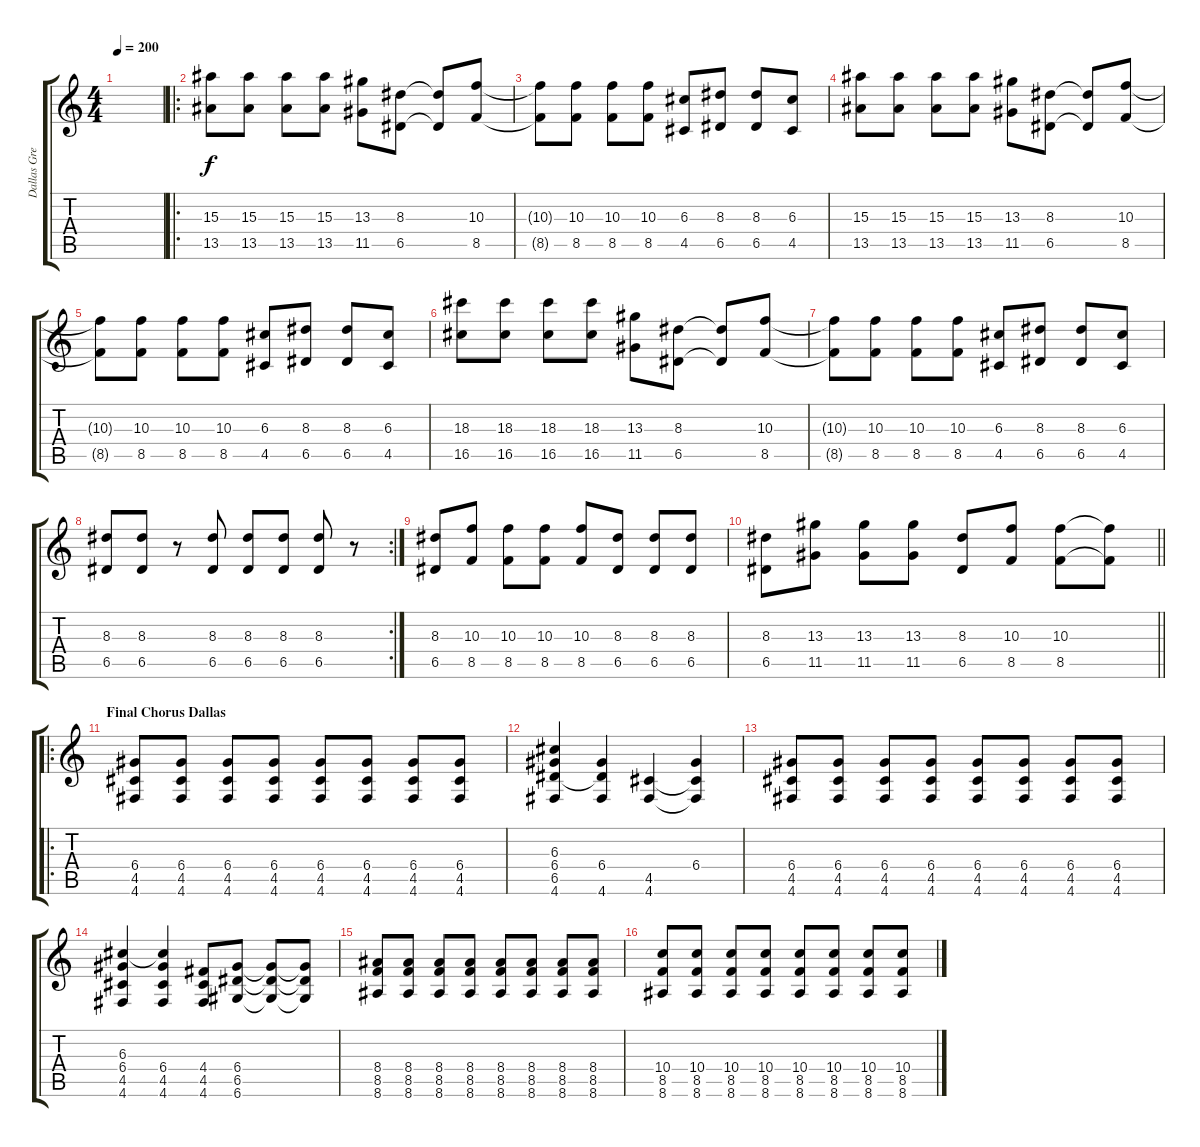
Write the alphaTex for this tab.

\track ("Dallas Green " "Dallas Gre") {instrument distortionguitar}
\staff {score tabs}
\tuning (E4 B3 G3 D3 A2 D2) {hide}
\ts (4 4)
\tempo 200
\clef g2
\ks c
|
\ro
(15.3 13.5).8 (15.3 13.5).8 (15.3 13.5).8 (15.3 13.5).8 (13.3 11.5).8 (8.3 6.5).8 (8.3{t} 6.5{t}).8 (10.3 8.5).8 |
(10.3{t} 8.5{t}).8 (10.3 8.5).8 (10.3 8.5).8 (10.3 8.5).8 (6.3 4.5).8 (8.3 6.5).8 (8.3 6.5).8 (6.3 4.5).8 |
(15.3 13.5).8 (15.3 13.5).8 (15.3 13.5).8 (15.3 13.5).8 (13.3 11.5).8 (8.3 6.5).8 (8.3{t} 6.5{t}).8 (10.3 8.5).8 |
(10.3{t} 8.5{t}).8 (10.3 8.5).8 (10.3 8.5).8 (10.3 8.5).8 (6.3 4.5).8 (8.3 6.5).8 (8.3 6.5).8 (6.3 4.5).8 |
(18.3 16.5).8 (18.3 16.5).8 (18.3 16.5).8 (18.3 16.5).8 (13.3 11.5).8 (8.3 6.5).8 (8.3{t} 6.5{t}).8 (10.3 8.5).8 |
(10.3{t} 8.5{t}).8 (10.3 8.5).8 (10.3 8.5).8 (10.3 8.5).8 (6.3 4.5).8 (8.3 6.5).8 (8.3 6.5).8 (6.3 4.5).8 |
\rc 2
(8.3 6.5).8 (8.3 6.5).8 r.8 (8.3 6.5).8 (8.3 6.5).8 (8.3 6.5).8 (8.3 6.5).8 r.8 |
(8.3 6.5).8 (10.3 8.5).8 (10.3 8.5).8 (10.3 8.5).8 (10.3 8.5).8 (8.3 6.5).8 (8.3 6.5).8 (8.3 6.5).8 |
\barLineRight lightlight
(8.3 6.5).8 (13.3 11.5).8 (13.3 11.5).8 (13.3 11.5).8 (8.3 6.5).8 (10.3 8.5).8 (10.3 8.5).8 (10.3{t} 8.5{t}).8 |
\ro
\section ("" "Final Chorus Dallas")
(6.4 4.5 4.6).8 (6.4 4.5 4.6).8 (6.4 4.5 4.6).8 (6.4 4.5 4.6).8 (6.4 4.5 4.6).8 (6.4 4.5 4.6).8 (6.4 4.5 4.6).8 (6.4 4.5 4.6).8 |
(6.3 6.4 6.5 4.6).4 (6.4 6.5{t} 4.6).4 (4.5 4.6).4 (6.4 4.5{t} 4.6{t}).4 |
(6.4 4.5 4.6).8 (6.4 4.5 4.6).8 (6.4 4.5 4.6).8 (6.4 4.5 4.6).8 (6.4 4.5 4.6).8 (6.4 4.5 4.6).8 (6.4 4.5 4.6).8 (6.4 4.5 4.6).8 |
(6.3 6.4 4.5 4.6).4 (6.3{t} 6.4 4.5 4.6).4 (4.4 4.5 4.6).8 (6.4 6.5 6.6).8 (6.4{t} 6.5{t} 6.6{t}).8 (6.4{t} 6.5{t} 6.6{t}).8 |
(8.4 8.5 8.6).8 (8.4 8.5 8.6).8 (8.4 8.5 8.6).8 (8.4 8.5 8.6).8 (8.4 8.5 8.6).8 (8.4 8.5 8.6).8 (8.4 8.5 8.6).8 (8.4 8.5 8.6).8 |
(10.4 8.5 8.6).8 (10.4 8.5 8.6).8 (10.4 8.5 8.6).8 (10.4 8.5 8.6).8 (10.4 8.5 8.6).8 (10.4 8.5 8.6).8 (10.4 8.5 8.6).8 (10.4 8.5 8.6).8
